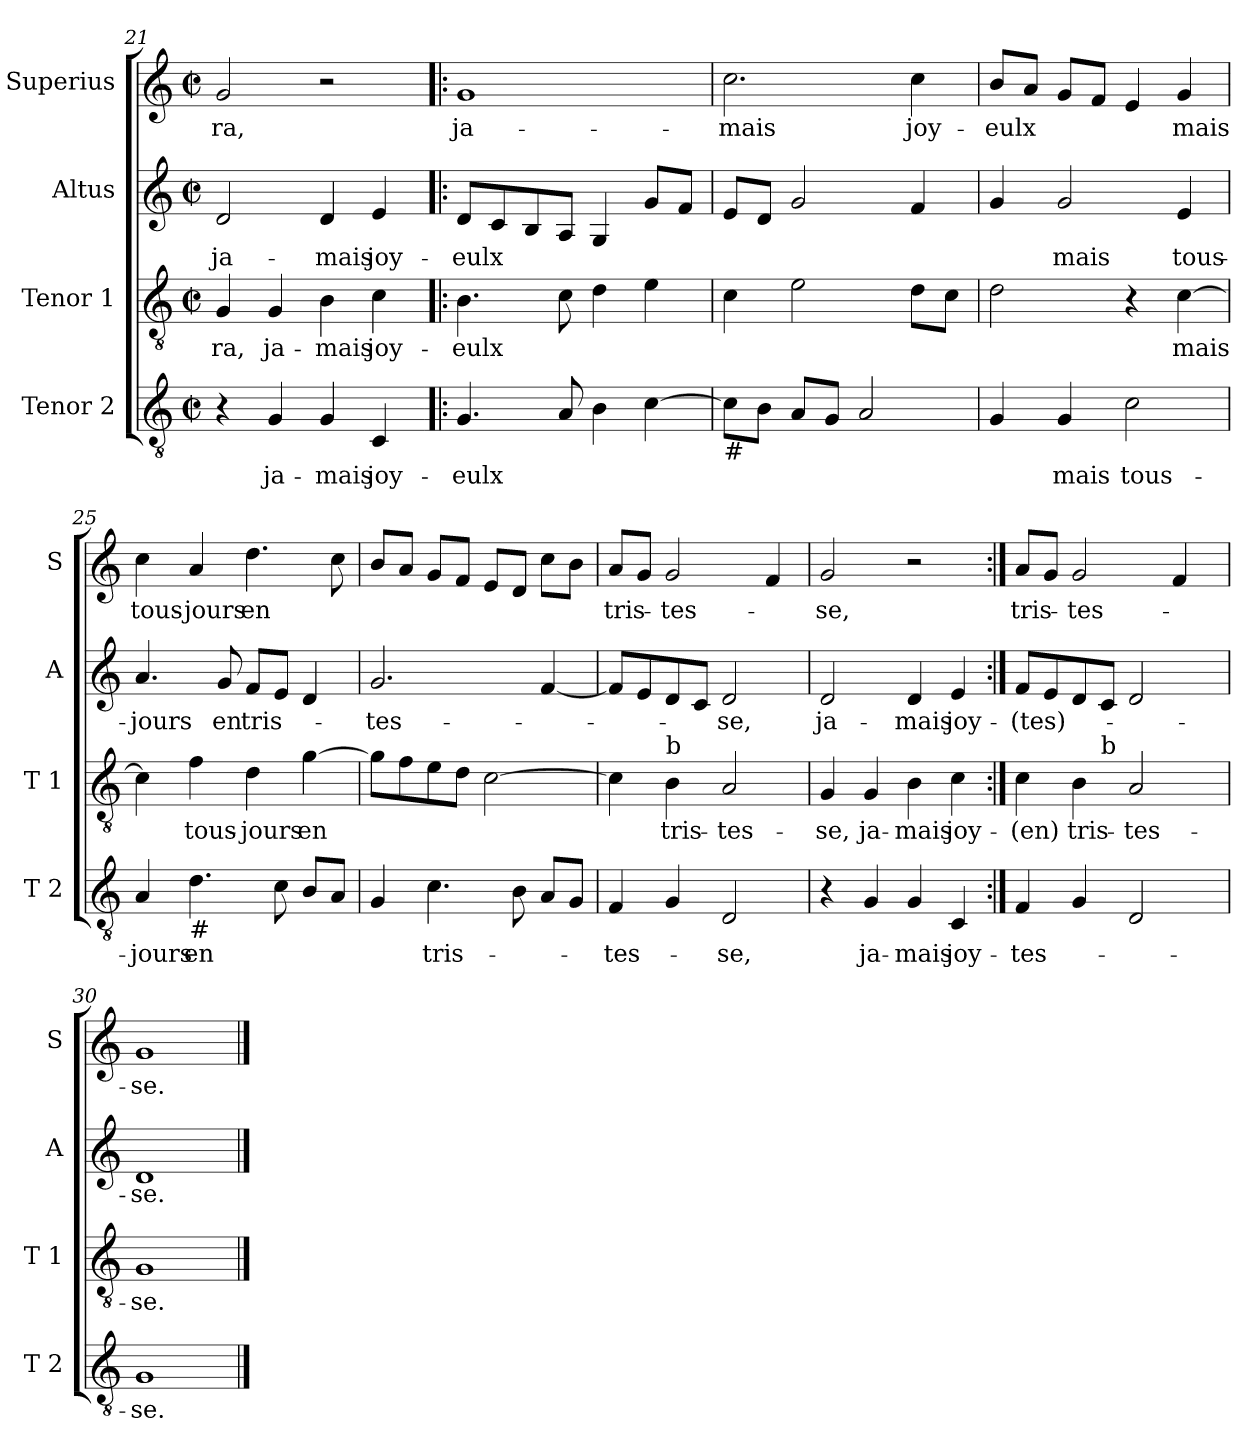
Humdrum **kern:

**kern	**text	**kern	**text	**kern	**text	**kern	**text
*part4	*part4	*part3	*part3	*part2	*part2	*part1	*part1
*staff4	*staff4	*staff3	*staff3	*staff2	*staff2	*staff1	*staff1
*I"Tenor 2	*	*I"Tenor 1	*	*I"Altus	*	*I"Superius	*
*I'T 2	*	*I'T 1	*	*I'A	*	*I'S	*
!!LO:LB:g=z
*clefGv2	*	*clefGv2	*	*clefG2	*	*clefG2	*
*k[]	*	*k[]	*	*k[]	*	*k[]	*
*C:	*	*C:	*	*C:	*	*C:	*
*M2/2	*	*M2/2	*	*M2/2	*	*M2/2	*
*met(c|)	*	*met(c|)	*	*met(c|)	*	*met(c|)	*
=21	=21	=21	=21	=21	=21	=21	=21
4r	.	4G/	-ra,	2d/	ja-	2g/	-ra,
4G/	ja-	4G/	ja-	.	.	.	.
4G/	-mais	4B\	-mais	4d/	-mais	2r	.
4C/	joy-	4c\	joy-	4e/	joy-	.	.
=22!|:	=22!|:	=22!|:	=22!|:	=22!|:	=22!|:	=22!|:	=22!|:
4.G/	-eulx	4.B\	-eulx	8d/L	-eulx	1g	ja-
.	.	.	.	8c/	.	.	.
.	.	.	.	8B/	.	.	.
8A/	.	8c\	.	8A/J	.	.	.
4B\	.	4d\	.	4G/	.	.	.
[4c\	.	4e\	.	8g/L	.	.	.
.	.	.	.	8f/J	.	.	.
=23	=23	=23	=23	=23	=23	=23	=23
!LO:TX:b:t=#	!	!	!	!	!	!	!
8c\L]	.	4c\	.	8e/L	.	2.cc\	-mais
8B\J	.	.	.	8d/J	.	.	.
8A/L	.	2e\	.	2g/	.	.	.
8G/J	.	.	.	.	.	.	.
2A/	.	.	.	.	.	.	.
.	.	8d\L	.	4f/	.	4cc\	joy-
.	.	8c\J	.	.	.	.	.
=24	=24	=24	=24	=24	=24	=24	=24
4G/	.	2d\	.	4g/	.	8b/L	-eulx
.	.	.	.	.	.	8a/J	.
4G/	mais	.	.	2g/	mais	8g/L	.
.	.	.	.	.	.	8f/J	.
2c\	tous-	4r	.	.	.	4e/	.
.	.	[4c\	mais	4e/	tous-	4g/	mais
=25	=25	=25	=25	=25	=25	=25	=25
4A/	-jours	4c\]	.	4.a/	-jours	4cc\	tous-
!LO:TX:b:t=#	!	!	!	!	!	!	!
4.d\	en	4f\	tous-	.	.	4a/	-jours
.	.	.	.	8g/	en	.	.
.	.	4d\	-jours	8f/L	tris-	4.dd\	en
8c\	.	.	.	8e/J	.	.	.
8B/L	.	[4g\	en	4d/	.	.	.
8A/J	.	.	.	.	.	8cc\	.
!!LO:LB:g=z
=26	=26	=26	=26	=26	=26	=26	=26
4G/	.	8g\L]	.	2.g/	-tes-	8b/L	.
.	.	8f\	.	.	.	8a/J	.
4.c\	tris-	8e\	.	.	.	8g/L	.
.	.	8d\J	.	.	.	8f/J	.
.	.	[2c\	.	.	.	8e/L	.
8B\	.	.	.	.	.	8d/J	.
8A/L	.	.	.	[4f/	.	8cc\L	.
8G/J	.	.	.	.	.	8b\J	.
=27	=27	=27	=27	=27	=27	=27	=27
4F/	-tes-	4c\]	.	8f/L]	.	8a/L	tris-
.	.	.	.	8e/	.	8g/J	.
!	!	!LO:TX:a:t=b	!	!	!	!	!
4G/	.	4B\	tris-	8d/	.	2g/	-tes-
.	.	.	.	8c/J	.	.	.
2D/	-se,	2A/	-tes-	2d/	-se,	.	.
.	.	.	.	.	.	4f/	.
=28	=28	=28	=28	=28	=28	=28	=28
4r	.	4G/	-se,	2d/	ja-	2g/	-se,
4G/	ja-	4G/	ja-	.	.	.	.
4G/	-mais	4B\	-mais	4d/	-mais	2r	.
4C/	joy-	4c\	joy-	4e/	joy-	.	.
=29:|!	=29:|!	=29:|!	=29:|!	=29:|!	=29:|!	=29:|!	=29:|!
*	*	*^	*	*	*	*	*
4F/	-tes-	4c\	4.ryy	-(en)	8f/L	-(tes)-	8a/L	tris-
.	.	.	.	.	8e/	.	8g/J	.
4G/	.	4B\	.	tris-	8d/	.	2g/	-tes-
!	!	!	!LO:TX:a:t=b	!	!	!	!	!
.	.	.	2ryy	.	8c/J	.	.	.
2D/	.	2A/	.	-tes-	2d/	.	.	.
.	.	.	.	.	.	.	4f/	.
.	.	.	8ryy	.	.	.	.	.
*	*	*v	*v	*	*	*	*	*
=30	=30	=30	=30	=30	=30	=30	=30
1G	-se.	1G	-se.	1d	-se.	1g	-se.
==	==	==	==	==	==	==	==
*-	*-	*-	*-	*-	*-	*-	*-
